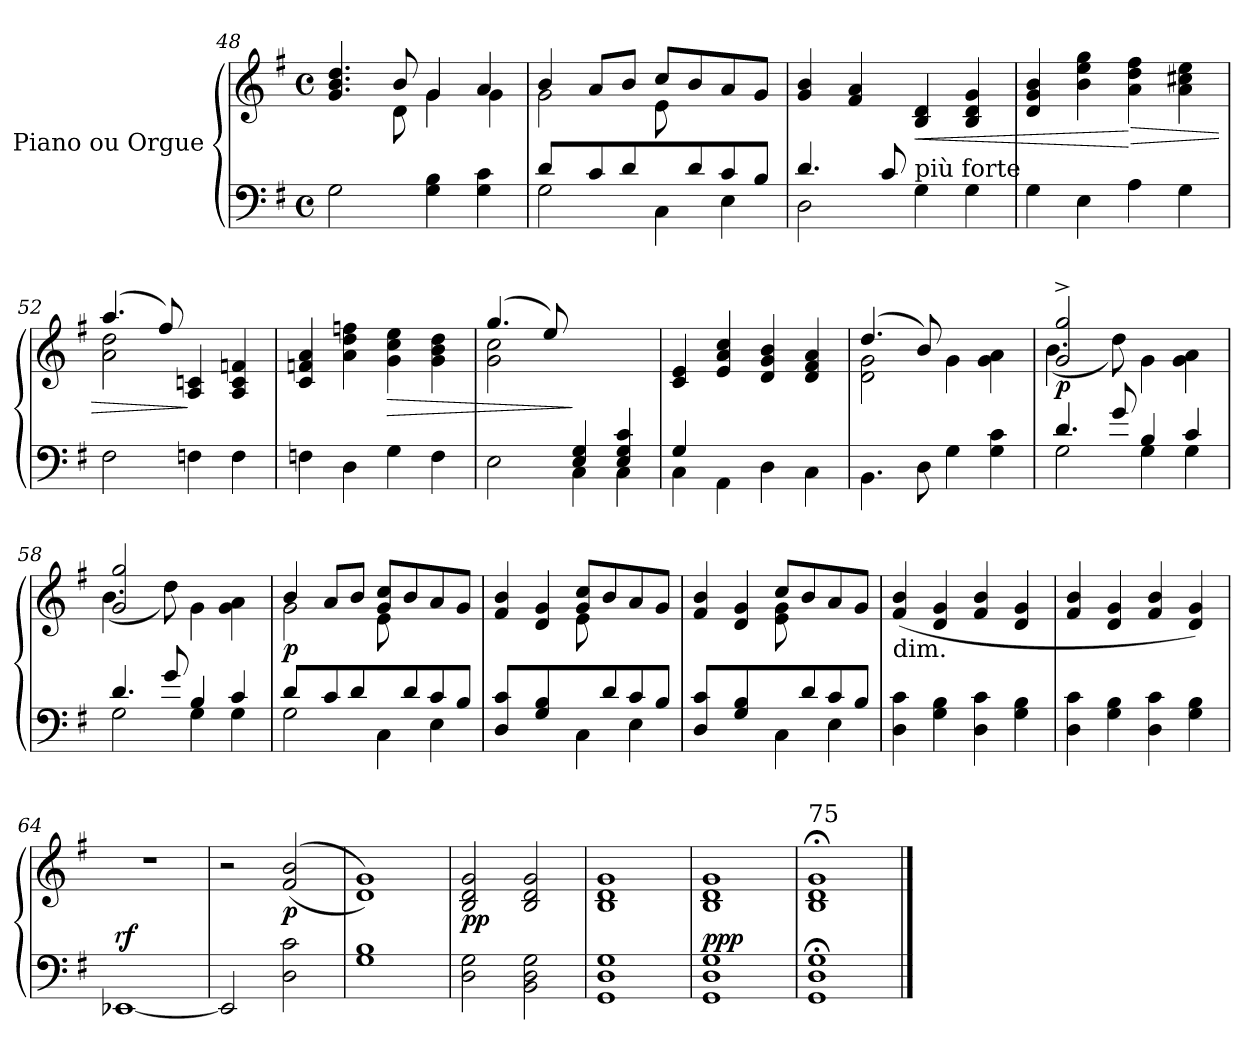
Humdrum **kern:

**kern	**kern	**dynam
*part1	*part1	*part1
*staff2	*staff1	*staff1/2
*I"Piano   ou Orgue	*	*
!!LO:LB:g=z
*clefF4	*clefG2	*
*k[f#]	*k[f#]	*
*G:	*G:	*
*M4/4	*M4/4	*
*met(c)	*met(c)	*
=48	=48	=48
*	*^	*
2G\	4.g/ 4.b/ 4.dd/	4.ryy	.
.	8b/	8d\	.
4G\ 4B\	4g/	4g\	.
4G\ 4c\	4a/	4g\	.
=49	=49	=49	=49
*^	*	*^	*
4d/	2G\	4b/	2g\	2ryy	.
8c/L	.	8a/L	.	.	.
8d/J	.	8b/J	.	.	.
8ryy	4C\	8cc/L	2ryy	8e\L	.
8d/	.	8b/	.	4.ryy	.
8c/	4E\	8a/	.	.	.
8B/J	.	8g/J	.	.	.
*	*	*v	*v	*v	*
=50	=50	=50	=50
4.d/	2D\	4g/ 4b/	.
.	.	4f#/ 4a/	.
8c/	.	.	.
!LO:TX:a:t=più forte	!	!	!
!	!	!	!LO:HP:b
4G\	2ryy	4B/ 4d/	<
4G\	.	4B/ 4d/ 4g/	.
*v	*v	*	*
=51	=51	=51
4G\	4d/ 4g/ 4b/	.
4E\	4b\ 4ee\ 4gg\	.
!	!	!LO:HP:n=1:b
4A\	4a\ 4dd\ 4ff#\	[ >
4G\	4a\ 4cc#X\ 4ee\	.
=52	=52	=52
*	*^	*
2F#\	(4.aa/	2a\ 2dd\	.
.	8ff#/)	.	.
4Fn\	4A/ 4cn/	2ryy	]
4F\	4A/ 4c/ 4fn/	.	.
*	*v	*v	*
=53	=53	=53
4Fn\	4c/ 4fn/ 4a/	.
4D\	4a\ 4dd\ 4ffn\	.
!	!	!LO:HP:b
4G\	4g\ 4cc\ 4ee\	>
4F\	4g\ 4b\ 4dd\	.
=54	=54	=54
*^	*^	*
2ryy	2E\	(4.gg/	2g\ 2cc\	.
.	.	8ee/)	.	.
(4E/ 4G/	4C\	2ryy	2ryy	]
4E/ 4G/ 4c/	4C\	.	.	.
*	*	*v	*v	*
!!LO:LB:g=z
=55	=55	=55	=55
4C\	4G/	4c/ 4e/	.
4AA\	2.ryy	4e/ 4a/ 4cc/	.
4D\	.	4d/ 4g/ 4b/	.
4C\	.	4d/ 4f#/ 4a/)	.
*v	*v	*	*
=56	=56	=56
*	*^	*
4.BB\	(4.dd/	2d\ 2g\	.
8D\	8b/)	.	.
4G\	4g\	2ryy	.
4G\ 4c\	4g\ 4a\	.	.
=57	=57	=57	=57
*^	*	*	*
!	!	!	!	!LO:DY:b
4.d/	2G\	2g/^ 2gg/^	(4.b\	p
8g/	.	.	8dd\)	.
4B/	4G\	4g\	2ryy	.
4c/	4G\	4g\ 4a\	.	.
=58	=58	=58	=58	=58
4.d/	2G\	2g/ 2gg/	(4.b\	.
8g/	.	.	8dd\)	.
4B/	4G\	4g\	2ryy	.
4c/	4G\	4g\ 4a\	.	.
=59	=59	=59	=59	=59
*	*	*	*^	*
!	!	!	!	!	!LO:DY:b
4d/	2G\	4b/	2g\	2ryy	p
8c/L	.	8a/L	.	.	.
8d/J	.	8b/J	.	.	.
8ryy	4C\	8g/ 8cc/L	2ryy	8e\L	.
8d/	.	8b/	.	4.ryy	.
8c/	4E\	8a/	.	.	.
8B/J	.	8g/J	.	.	.
*	*	*	*v	*v	*
=60	=60	=60	=60	=60
4D\ 4c\	2ryy	4f#/ 4b/	2ryy	.
4G\ 4B\	.	4d/ 4g/	.	.
8ryy	4C\	8g/ 8cc/L	8e\L	.
8d/	.	8b/	4.ryy	.
8c/	4E\	8a/	.	.
8B/J	.	8g/J	.	.
!!LO:PB:g=z	!!
=61	=61	=61	=61	=61
4D\ 4c\	2ryy	4f#/ 4b/	2ryy	.
4G\ 4B\	.	4d/ 4g/	.	.
8ryy	4C\	8cc/L	8e\ 8g\L	.
8d/	.	8b/	4.ryy	.
8c/	4E\	8a/	.	.
8B/J	.	8g/J	.	.
*v	*v	*	*	*
*	*v	*v	*
=62	=62	=62
!	!LO:TX:b:t=dim.	!
4D\ 4c\	(4f#/ 4b/	.
4G\ 4B\	4d/ 4g/	.
4D\ 4c\	4f#/ 4b/	.
4G\ 4B\	4d/ 4g/	.
=63	=63	=63
4D\ 4c\	4f#/ 4b/	.
4G\ 4B\	4d/ 4g/	.
4D\ 4c\	4f#/ 4b/	.
4G\ 4B\	4d/ 4g/)	.
=64	=64	=64
!	!	!LO:DY:a=2
[1EE-X	1r	rf
=65	=65	=65
2EE-/]	2r	.
!	!	!LO:DY:b
2D\ 2c\	((2f#/ 2b/	p
=66	=66	=66
1G 1B	1d 1g))	.
=67	=67	=67
!	!	!LO:DY:b
2D\ 2G\	2B/ 2d/ 2g/	pp
2BB\ 2D\ 2G\	2B/ 2d/ 2g/	.
=68	=68	=68
1GG 1D 1G	1B 1d 1g	.
=69	=69	=69
!	!	!LO:DY:a=2
1GG 1D 1G	1B 1d 1g	ppp
=70	=70	=70
!	!LO:TX:a:t=75	!
1GG;< 1D;< 1G;<	1B;< 1d;< 1g;<	.
==	==	==
*-	*-	*-
